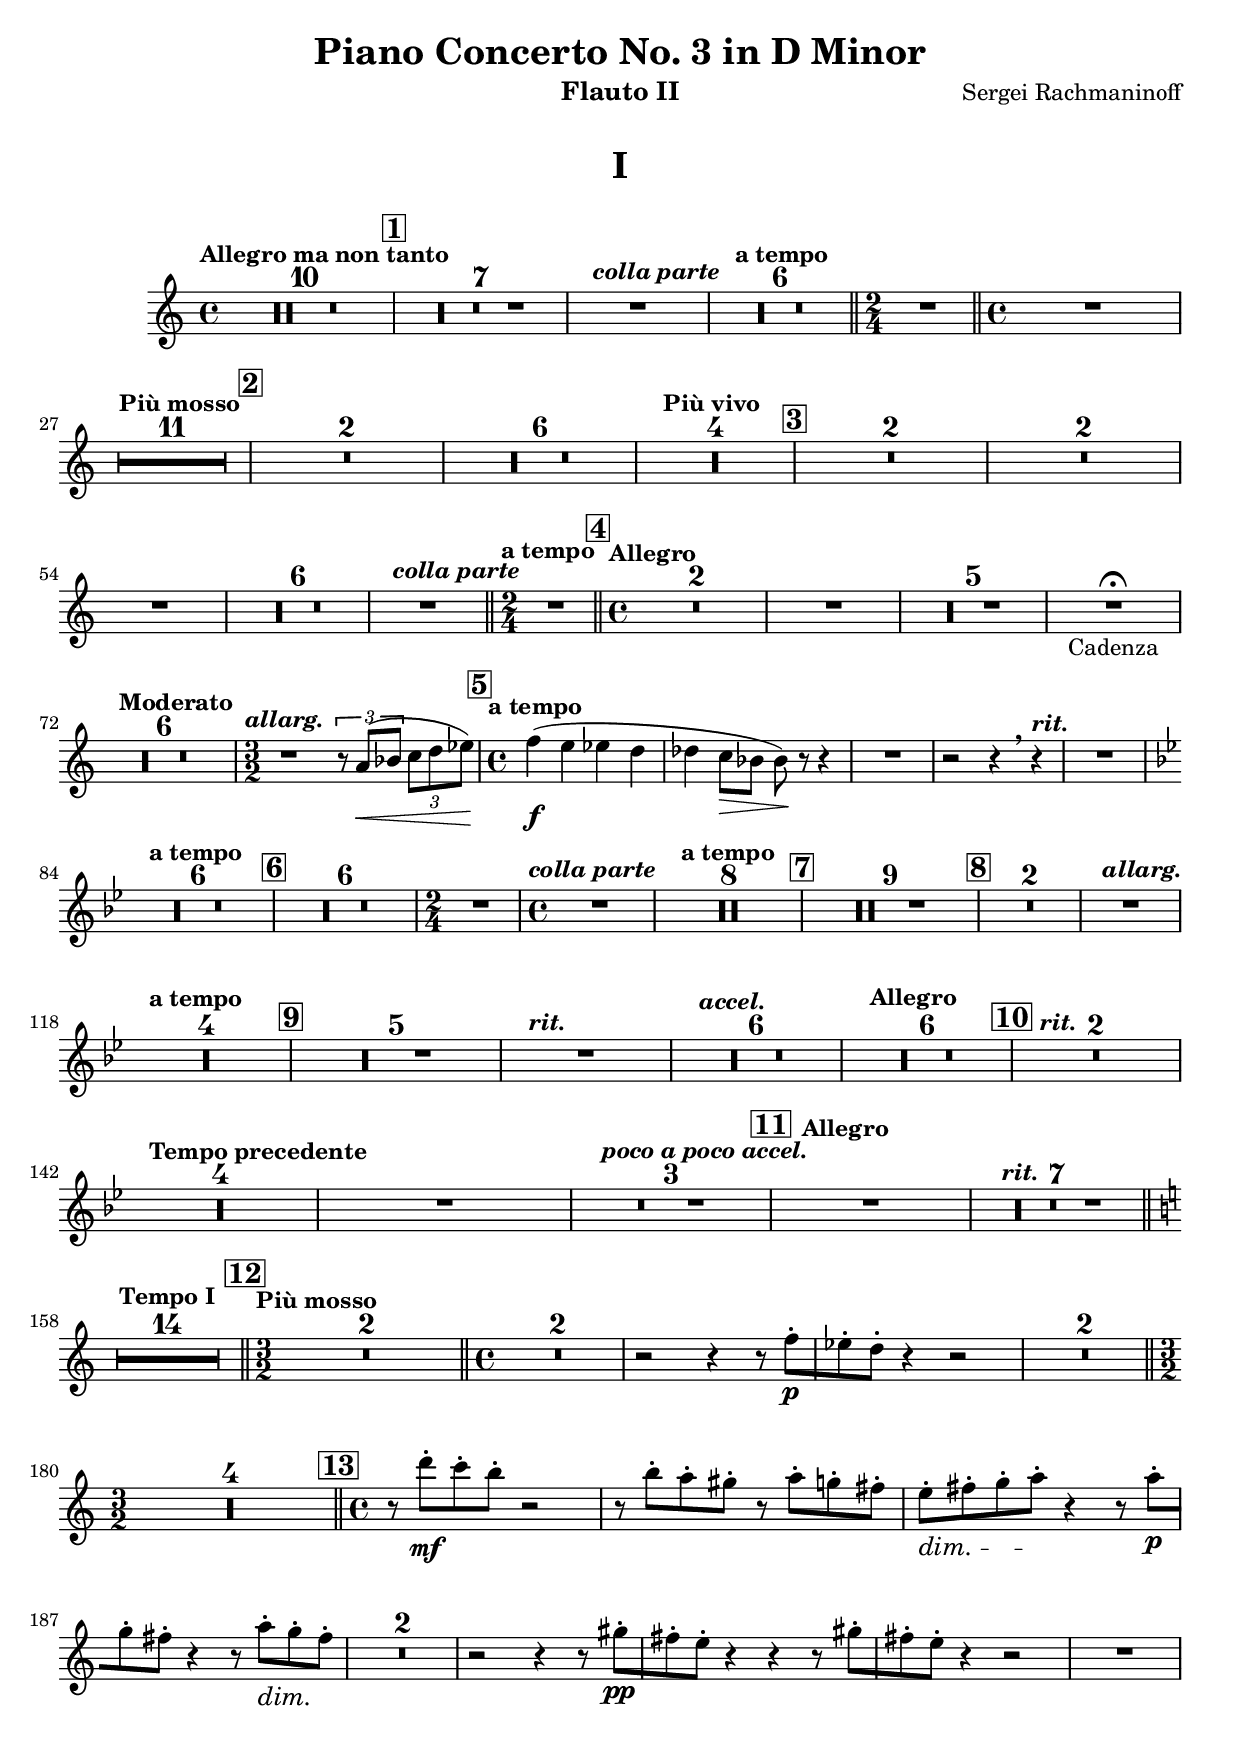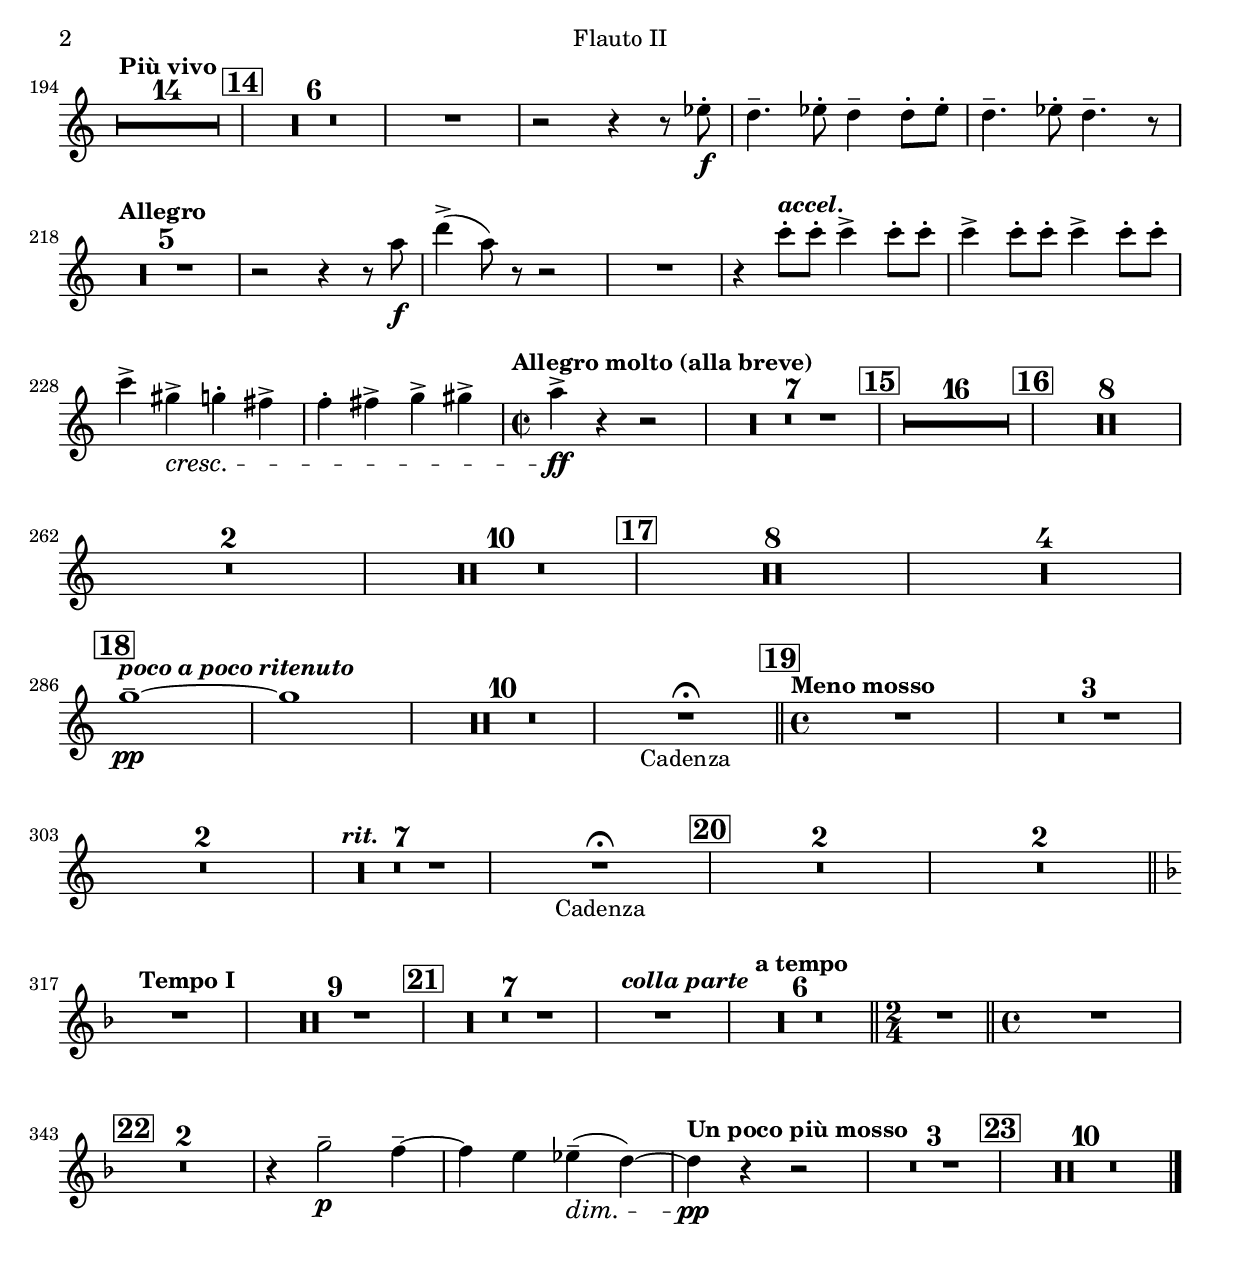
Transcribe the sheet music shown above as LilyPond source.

%cues:

\version "2.18.2"

pDolce = \tweak DynamicText.self-alignment-X #LEFT 
  #(make-dynamic-script (markup #:dynamic "p" #:normal-text #:italic "dolce"))


pLeg = \tweak DynamicText.self-alignment-X #LEFT 
  #(make-dynamic-script (markup #:dynamic "p" #:normal-text #:italic "leggiero"))


ppLeg = \tweak DynamicText.self-alignment-X #LEFT 
  #(make-dynamic-script (markup #:dynamic "pp" #:normal-text #:italic "leggiero"))

\language "english"

mbreak={\break}
mpbreak={\pageBreak}
\header{
  title = "Piano Concerto No. 3 in D Minor"
  opus = "Opus 30"
  composer = "Sergei Rachmaninoff"
  instrument = "Flauto II"
}
\paper{
  print-all-headers=##t}

FlTwoI=\relative c'{
  \clef treble
  \time 4/4
  \tempo "Allegro ma non tanto"
  R1 * 10 \mark\default |
  R1 * 7 |
  \tempo\markup{\italic "colla parte"} R1 |
  \tempo "a tempo" R1 * 6 \bar "||"
  \time 2/4 R2 \bar "||"
  \time 4/4 R1 \mbreak |
  \tempo "Più mosso" R1 * 11 \mark\default |
  %\cueDuring #"OboeOne" #UP
  {R1 * 2} |
  R1 * 6 |
  \tempo "Più vivo" R1 * 4 \mark\default |
  R1 * 2 |
  %\cueDuring #"FluteOne" #UP
  {R1 * 2 \mbreak | R1 } |
  R1 * 6 |
  \tempo\markup{\italic "colla parte"} R1 \bar "||"
  \time 2/4 \tempo "a tempo" R2 \mark\default \bar "||"
  \time 4/4 \tempo "Allegro" R1 * 2 |
  %\cueDuring #"FluteOne" #UP
  {R1} |
  R1 * 5 |
  R1^\fermataMarkup_"Cadenza" 
  %slip cadenza
  \mbreak |
  \tempo "Moderato" R1 * 6 |
  \time 3/2 \tempo\markup{\italic "allarg."}
  %\cueDuring #"FluteOne" #UP
  {r1} \tuplet 3/2 4 {r8 a'\<( bf c[ d ef])} \mark\default |
  \time 4/4 \tempo "a tempo" f4(\f e ef d | df c8\> bf bf\!) r r4 |
  R1 | r2 r4\breathe \tempo\markup {\italic "rit."} r4 | R1\mbreak |
  \key g \minor \tempo "a tempo" R1 * 6 \mark\default | 
  R1 * 6 | \time 2/4 R2 |
  \time 4/4 \tempo\markup{\italic "colla parte"} R1 |
  \tempo "a tempo" R1 * 8 \mark\default |
  R1 * 9 \mark\default |
  R1 * 2 | \tempo\markup{\italic "allarg."} R1 \mbreak |
  \tempo "a tempo" R1 * 4 \mark\default |
  R1 * 5 |
  \tempo\markup{\italic "rit."} R1 |
  \tempo\markup{\italic "accel."} R1 * 6 |
  \tempo "Allegro" R1 * 6 \mark\default |
  \tempo\markup{\italic "rit."} R1 * 2 \mbreak |
  \tempo "Tempo precedente" R1 * 4 |
  %\cueDuring #"FluteOne" #UP
  {R1 | \tempo\markup{\italic "poco a poco accel."} R1 * 3 \mark\default | \tempo "Allegro" R1} |
  \tempo\markup{\italic "rit."} R1 * 7 \mbreak \bar "||"
  \key a \minor
  \tempo "Tempo I" R1 * 14 \mark\default \bar "||"
  \time 3/2 \tempo "Più mosso" R1. * 2 \bar "||"
  \time 4/4 %cueDuringWithClef #"BsnOne" #UP #"bass"
  {R1 * 2 | r2}
  r4 r8 f'-.[\p | ef-. d-.] r4 r2 | R1 * 2 \mbreak \bar "||"
  \time 3/2 R1. * 4 \mark\default \bar "||"
  \time 4/4 r8 d'-.\mf c-. b-. r2 |
  r8 b-. a-. gs-. r a-. g-. fs-. |
  e-.\dim fs-. g-. a-.\! r4 r8 a-.[\p \mbreak |
  g-. fs-.] r4 r8 a-.\dim g-. fs-.\! |
  R1 * 2 |
  r2 r4 r8 gs-.\pp[ |
  fs-. e-.] r4 r r8 gs-.[ |
  fs-. e-.] r4 r2 | R1 \mpbreak |
  \tempo "Più vivo" R1 * 14 \mark\default |
  R1 * 6 |
  %\cueDuring #"OboeOne" #DOWN
  {R1 | r2 r4 }
  r8 ef-.\f |
  d4.-- ef8-. d4-- d8-. ef-. |
  d4.-- ef8-. d4.-- r8 \mbreak |
  \tempo "Allegro" R1 * 5 |
  r2 r4 r8 a'\f | d4->( a8) r r2 | R1 |
  r4\tempo\markup{\italic "accel."} c8-. c-. c4-> c8-. c-. |
  c4-> c8-. c-. c4-> c8-. c-. \mbreak |
  c4-> gs->\cresc g-. fs-> | f-. fs-> g-> gs-> |
  \time 2/2 \tempo "Allegro molto (alla breve)" a->\ff r r2 |
  R1 * 7 \mark\default |
  R1 * 16 \mark\default |
  R1 * 8 \mbreak |
  %\cueDuring #"FluteOne" #UP
  {R1 * 2 }
  R1 * 10 \mark\default |
  R1 * 8 |
  %\cueDuring #"Piano" #DOWN
  {R1 * 4} \mark\default \mbreak |
  \tempo\markup{\italic "poco a poco ritenuto"}
  g1--\pp~ | g | R1 * 10 | R1^\fermataMarkup_"Cadenza"
  % skip cadenza
  \mark\default \bar "||"
  \time 4/4 \tempo "Meno mosso" R1 |
  %\cueDuring #"FluteOne" #UP
  {R1 * 3 \mbreak | R1 * 2 } |
  \tempo\markup{\italic "rit."} R1 * 7 |
  R1^\fermataMarkup_"Cadenza"
  % skip cadenza
  \mark\default |
  R1 * 2 |
  %\cueDuring #"HrnOne" #DOWN
  {R1 * 2 \mbreak \bar "||" \key d\minor \tempo "Tempo I" R1 }|
  R1 * 9 \mark\default |
  R1 * 7 |
  \tempo\markup{\italic "colla parte"} R1 |
  \tempo "a tempo" R1 * 6 \bar "||"
  \time 2/4 R2 \bar "||"
  \time 4/4 R1 \mark\default \mbreak |
  %\cueDuring #"FluteOne" #UP
  {R1 * 2 | r4 }
  g2--\p f4--~ |
  f e ef--(\dim d)~ |
  \tempo "Un poco più mosso" d\pp r r2 | R1 * 3 \mark\default |
  R1 * 10 \bar "|."
 
} 

FlTwoII = \relative c'{
} 

FlTwoIII = \relative c' {
}

\markup{ \vspace #1 }
\score{
 
 \new Staff {
   \set Score.markFormatter = #format-mark-box-numbers
   \compressFullBarRests \FlTwoI}
  \header{title="I"
          composer = ##f
        opus=##f
      instrument=##f}

}

\markup{ \vspace #1 }
\score{
 
 \new Staff {
   \set Score.markFormatter = #format-mark-box-numbers
   \compressFullBarRests \FlTwoII}
  \header{title="II Intermezzo"
          composer = ##f
        opus=##f
      instrument=##f}

}

\markup{ \vspace #1 }
\score{
 
 \new Staff {
   \set Score.markFormatter = #format-mark-box-numbers
   \compressFullBarRests \FlTwoIII}
  \header{title="III Finale"
          composer = ##f
        opus=##f
      instrument=##f}

}


